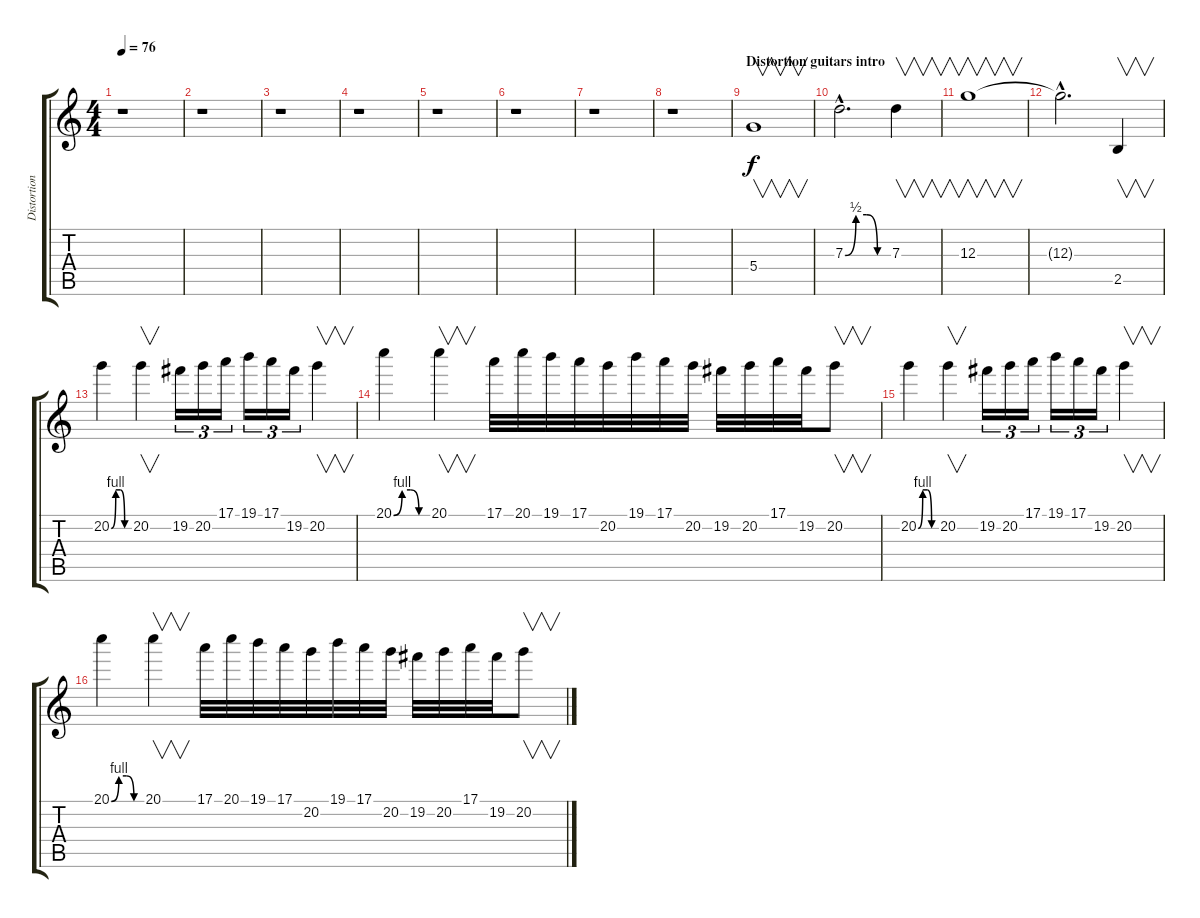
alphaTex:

\track ("Distortion Guitar 2" "Distortion") {instrument distortionguitar}
\staff {score tabs}
\tuning (E4 B3 G3 D3 A2 E2) {hide}
\ts (4 4)
\tempo 76
\clef g2
\ks c
r.1{dy f} |
r.1 |
r.1 |
r.1 |
r.1 |
r.1 |
r.1 |
r.1 |
\section ("" "Distortion guitars intro")
5.4.1{v} |
7.3{be (custom 0 0 15 2 30 2 45 0 60 0) hac}.2{d} 7.3.4{v} |
12.3.1{v} |
12.3{hac t}.2{d} 2.5.4{v} |
20.2{be (custom 0 0 15 4 30 4 45 0 60 0)}.4 20.2.4{v} 19.2.16{tu (3 2)} 20.2.16{tu (3 2)} 17.1.16{tu (3 2)} 19.1.16{tu (3 2)} 17.1.16{tu (3 2)} 19.2.16{tu (3 2)} 20.2.4{v} |
20.1{be (custom 0 0 15 4 30 4 45 0 60 0)}.4 20.1.4{v} 17.1.32 20.1.32 19.1.32 17.1.32 20.2.32 19.1.32 17.1.32 20.2.32 19.2.32 20.2.32 17.1.32 19.2.32 20.2.8{v} |
20.2{be (custom 0 0 15 4 30 4 45 0 60 0)}.4 20.2.4{v} 19.2.16{tu (3 2)} 20.2.16{tu (3 2)} 17.1.16{tu (3 2)} 19.1.16{tu (3 2)} 17.1.16{tu (3 2)} 19.2.16{tu (3 2)} 20.2.4{v} |
20.1{be (custom 0 0 15 4 30 4 45 0 60 0)}.4 20.1.4{v} 17.1.32 20.1.32 19.1.32 17.1.32 20.2.32 19.1.32 17.1.32 20.2.32 19.2.32 20.2.32 17.1.32 19.2.32 20.2.8{v}
